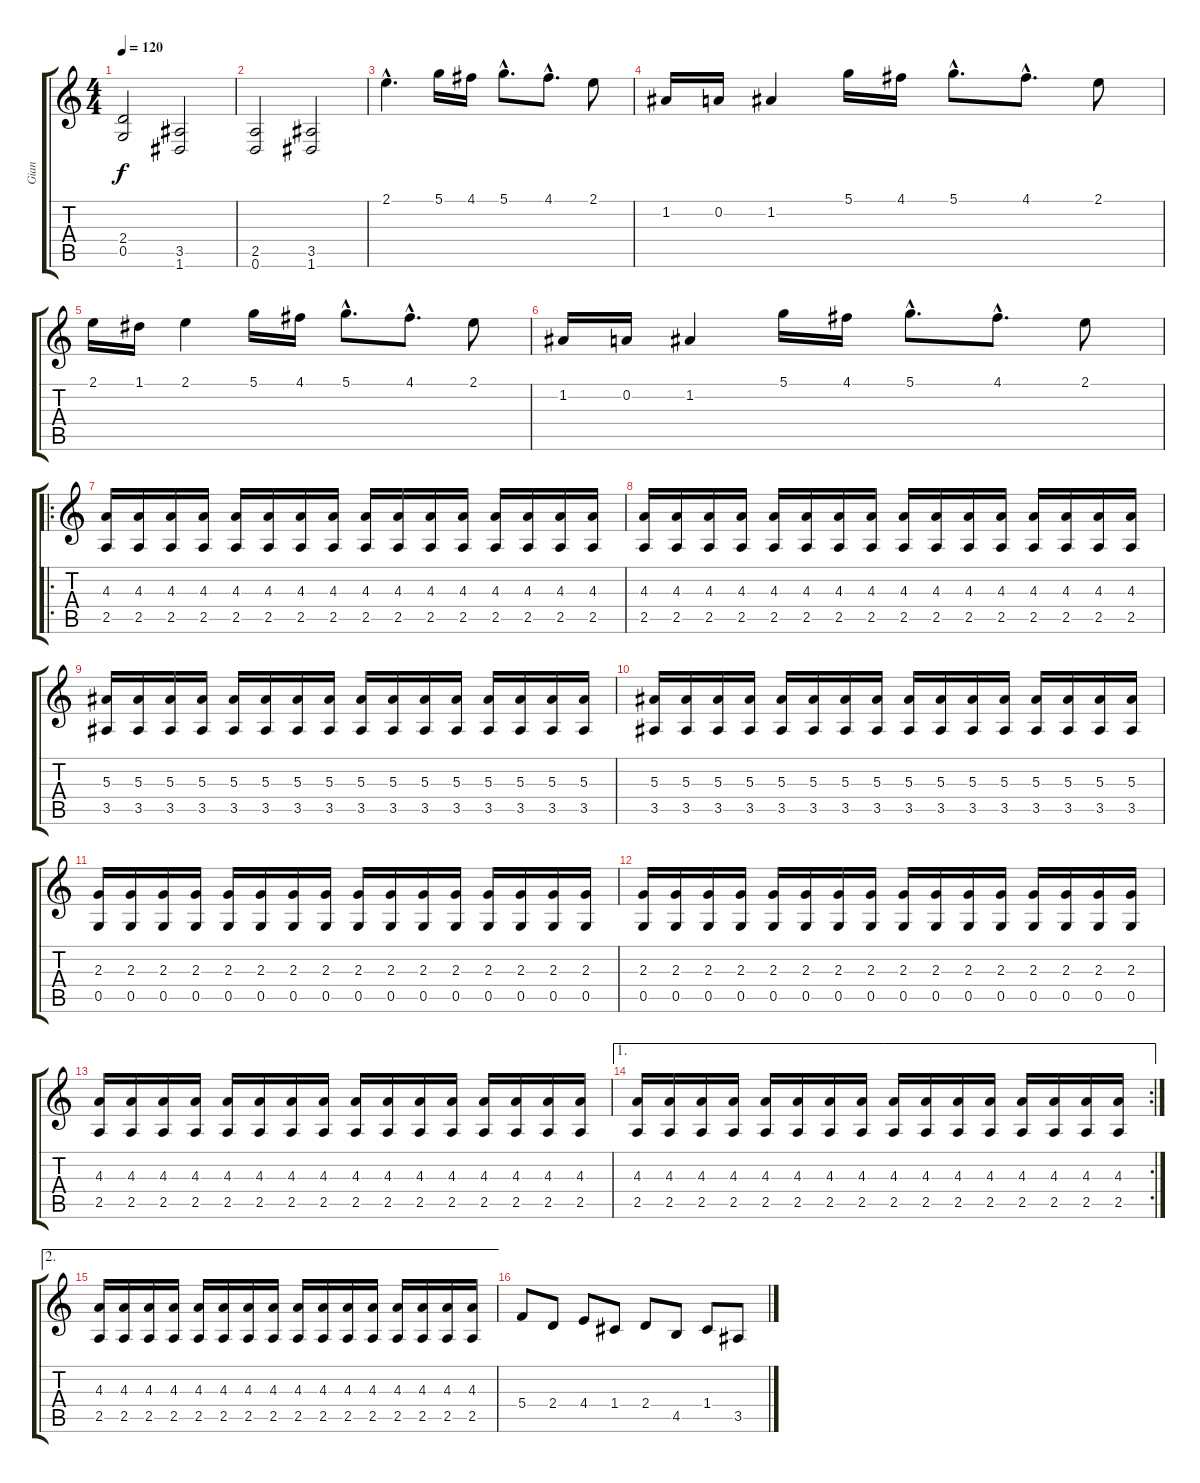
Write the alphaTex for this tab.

\track ("Gian" "Gian") {instrument overdrivenguitar}
\staff {score tabs}
\tuning (D4 A3 F3 C3 G2 D2) {hide}
\ts (4 4)
\tempo 120
\clef g2
\ks c
(2.4 0.5).2{dy f} (3.5 1.6).2 |
(2.5 0.6).2 (3.5 1.6).2 |
2.1{hac}.4{d instrument distortionguitar} 5.1.16 4.1.16 5.1{hac}.8{d} 4.1{hac}.8{d} 2.1.8 |
1.2.16 0.2.16 1.2.4 5.1.16 4.1.16 5.1{hac}.8{d} 4.1{hac}.8{d} 2.1.8 |
2.1.16 1.1.16 2.1.4 5.1.16 4.1.16 5.1{hac}.8{d} 4.1{hac}.8{d} 2.1.8 |
1.2.16 0.2.16 1.2.4 5.1.16 4.1.16 5.1{hac}.8{d} 4.1{hac}.8{d} 2.1.8 |
\ro
(4.3 2.5).16{balance 6 instrument distortionguitar} (4.3 2.5).16 (4.3 2.5).16 (4.3 2.5).16 (4.3 2.5).16 (4.3 2.5).16 (4.3 2.5).16 (4.3 2.5).16 (4.3 2.5).16 (4.3 2.5).16 (4.3 2.5).16 (4.3 2.5).16 (4.3 2.5).16 (4.3 2.5).16 (4.3 2.5).16 (4.3 2.5).16 |
(4.3 2.5).16 (4.3 2.5).16 (4.3 2.5).16 (4.3 2.5).16 (4.3 2.5).16 (4.3 2.5).16 (4.3 2.5).16 (4.3 2.5).16 (4.3 2.5).16 (4.3 2.5).16 (4.3 2.5).16 (4.3 2.5).16 (4.3 2.5).16 (4.3 2.5).16 (4.3 2.5).16 (4.3 2.5).16 |
(5.3 3.5).16 (5.3 3.5).16 (5.3 3.5).16 (5.3 3.5).16 (5.3 3.5).16 (5.3 3.5).16 (5.3 3.5).16 (5.3 3.5).16 (5.3 3.5).16 (5.3 3.5).16 (5.3 3.5).16 (5.3 3.5).16 (5.3 3.5).16 (5.3 3.5).16 (5.3 3.5).16 (5.3 3.5).16 |
(5.3 3.5).16 (5.3 3.5).16 (5.3 3.5).16 (5.3 3.5).16 (5.3 3.5).16 (5.3 3.5).16 (5.3 3.5).16 (5.3 3.5).16 (5.3 3.5).16 (5.3 3.5).16 (5.3 3.5).16 (5.3 3.5).16 (5.3 3.5).16 (5.3 3.5).16 (5.3 3.5).16 (5.3 3.5).16 |
(2.3 0.5).16 (2.3 0.5).16 (2.3 0.5).16 (2.3 0.5).16 (2.3 0.5).16 (2.3 0.5).16 (2.3 0.5).16 (2.3 0.5).16 (2.3 0.5).16 (2.3 0.5).16 (2.3 0.5).16 (2.3 0.5).16 (2.3 0.5).16 (2.3 0.5).16 (2.3 0.5).16 (2.3 0.5).16 |
(2.3 0.5).16 (2.3 0.5).16 (2.3 0.5).16 (2.3 0.5).16 (2.3 0.5).16 (2.3 0.5).16 (2.3 0.5).16 (2.3 0.5).16 (2.3 0.5).16 (2.3 0.5).16 (2.3 0.5).16 (2.3 0.5).16 (2.3 0.5).16 (2.3 0.5).16 (2.3 0.5).16 (2.3 0.5).16 |
(4.3 2.5).16 (4.3 2.5).16 (4.3 2.5).16 (4.3 2.5).16 (4.3 2.5).16 (4.3 2.5).16 (4.3 2.5).16 (4.3 2.5).16 (4.3 2.5).16 (4.3 2.5).16 (4.3 2.5).16 (4.3 2.5).16 (4.3 2.5).16 (4.3 2.5).16 (4.3 2.5).16 (4.3 2.5).16 |
\ae 1
\rc 2
(4.3 2.5).16 (4.3 2.5).16 (4.3 2.5).16 (4.3 2.5).16 (4.3 2.5).16 (4.3 2.5).16 (4.3 2.5).16 (4.3 2.5).16 (4.3 2.5).16 (4.3 2.5).16 (4.3 2.5).16 (4.3 2.5).16 (4.3 2.5).16 (4.3 2.5).16 (4.3 2.5).16 (4.3 2.5).16 |
\ae 2
(4.3 2.5).16 (4.3 2.5).16 (4.3 2.5).16 (4.3 2.5).16 (4.3 2.5).16 (4.3 2.5).16 (4.3 2.5).16 (4.3 2.5).16 (4.3 2.5).16 (4.3 2.5).16 (4.3 2.5).16 (4.3 2.5).16 (4.3 2.5).16 (4.3 2.5).16 (4.3 2.5).16 (4.3 2.5).16 |
5.4.8{balance 3} 2.4.8 4.4.8 1.4.8 2.4.8 4.5.8 1.4.8 3.5.8
